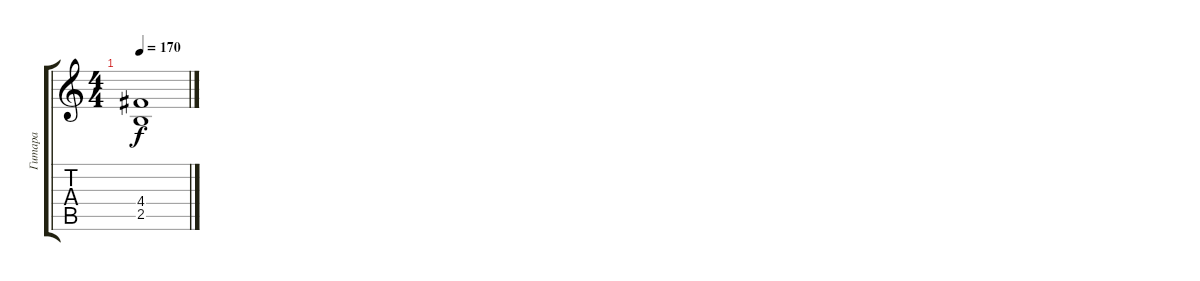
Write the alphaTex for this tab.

\track ("Гитара" "Гитара") {instrument acousticguitarsteel}
\staff {score tabs}
\tuning (E4 B3 G3 D3 A2 E2) {hide}
\ts (4 4)
\tempo 170
\clef g2
\ks c
(4.4{t} 2.5{t}).1{dy f}
